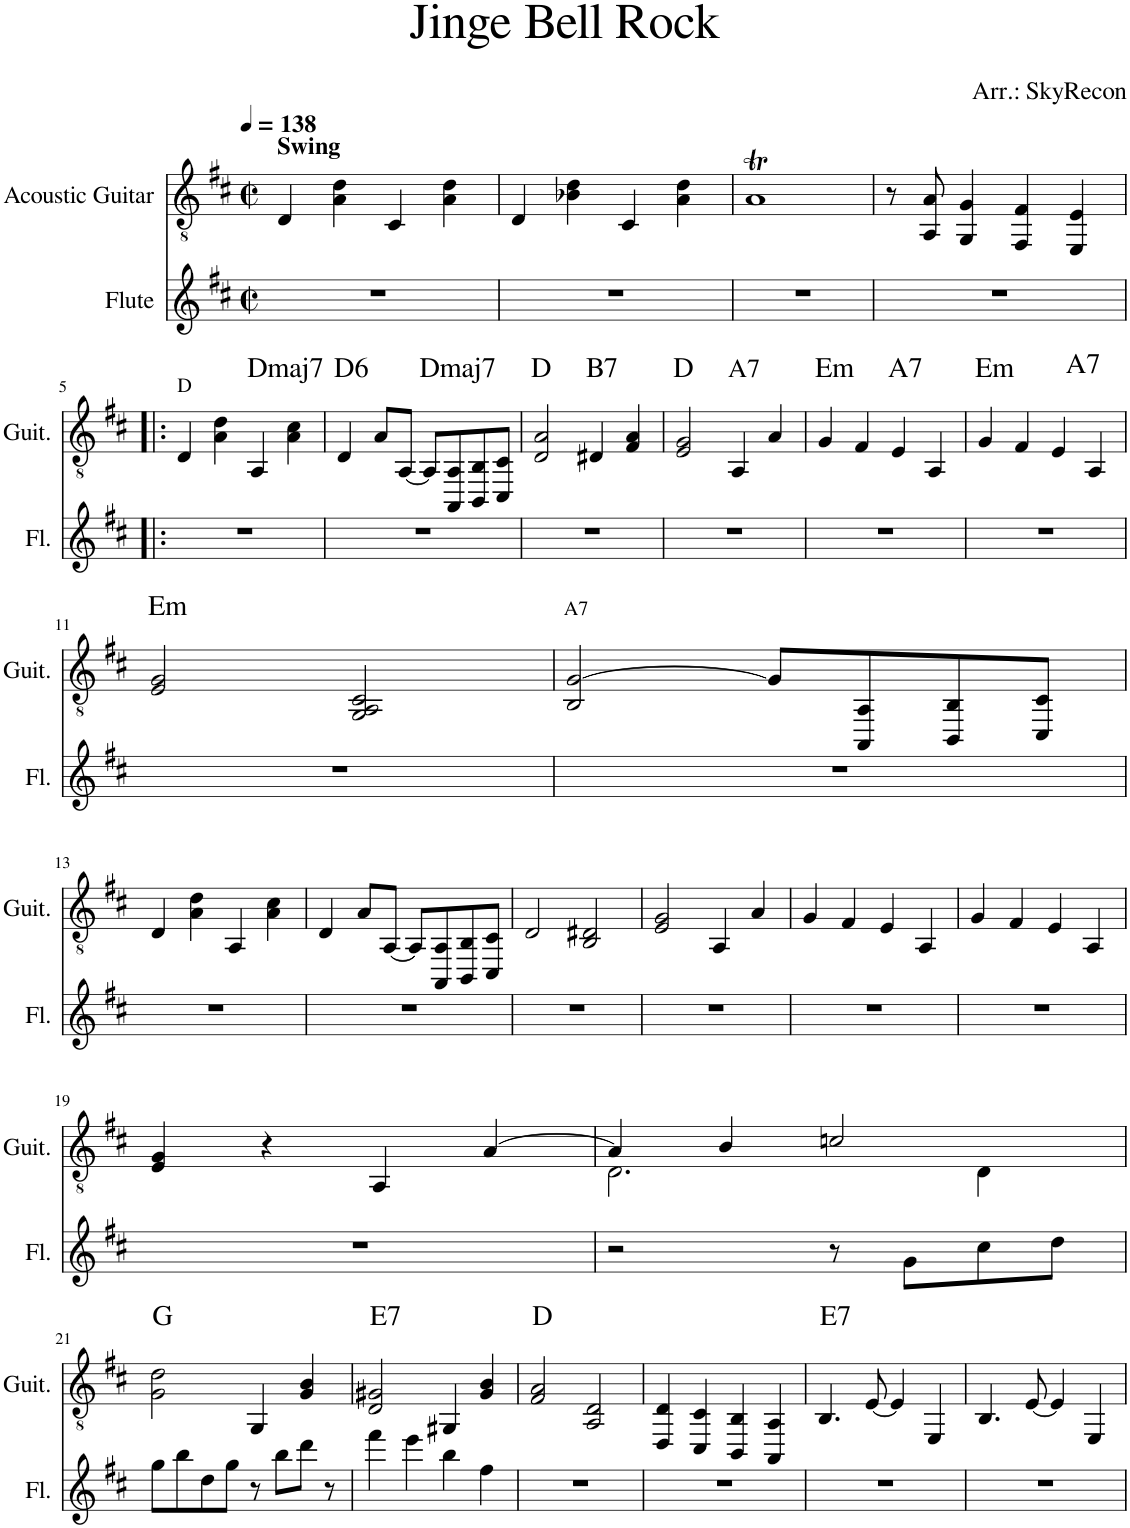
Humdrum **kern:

**kern	**kern	**kern	**kern	**text
*part3	*part2	*part1	*part1	*part1
*staff4	*staff3	*staff2	*staff1	*staff1
*I"Flute	*I"Acoustic Guitar	*I"Piano	*	*
*I'Fl.	*I'Guit.	*I'Pno.	*	*
*	*	*stria5	*stria5	*
*clefG2	*clefGv2	*clefF4	*clefG2	*
*k[f#c#]	*k[f#c#]	*k[f#c#]	*k[f#c#]	*
*M2/2	*M2/2	*M2/2	*M2/2	*
*met(c|)	*met(c|)	*met(c|)	*met(c|)	*
*MM138	*MM138	*MM138	*MM138	*
=1	=1	=1	=1	=1
!	!	!	!LO:TX:a:B:t=Swing	!
1r	4D/	4D	8dd\ 8ff#\L	.
.	.	.	8dd\ 8ff#\J	.
.	4A\ 4d\	4A 4d	4dd 4ff#	.
.	4C#/	4C#	8cc#\ 8ff#\L	.
.	.	.	8cc#\ 8ff#\J	.
.	4A\ 4d\	4A 4d	4cc# 4ff#	.
=2	=2	=2	=2	=2
*	*	*	*^	*
1r	4D/	4D	8ff#\L	4b	.
.	.	.	8aa\	.	.
.	4B-X\ 4d\	4B-X 4d	8dd\	4b-X	.
.	.	.	8ee\J	.	.
.	.	.	(8qgg	.	.
.	4C#/	4C#	8ff#\L)	4a	.
.	.	.	8ee\	.	.
.	4A\ 4d\	4A 4d	8dd\	4g	.
.	.	.	8bn\J	.	.
*	*	*	*v	*v	*
=3	=3	=3	=3	=3
1r	1AT	1AT	4a	.
.	.	.	4gg#X 4aa	.
.	.	.	4a	.
.	.	.	4gg# 4aa	.
=4	=4	=4	=4	=4
1r	8r	8r	4a	.
.	8AA/ 8A/	8AA 8A	.	.
.	4GG/ 4G/	4GG 4G	4r	.
.	4FF#/ 4F#/	4FF# 4F#	2r	.
.	4EE/ 4E/	4EE 4E	.	.
!!LO:LB:g=z
=5!|:	=5!|:	=5!|:	=5!|:	=5!|:
!	!	!	!LO:TX:a:t=D	!
1r	4D/	4D	8f#/ 8a/ 8dd/L	Jin-
.	.	.	8f#/ 8a/ 8dd/J	-gle
.	4A\ 4d\	4A 4d	4f# 4a 4dd	bell,
!	!	!	!LO:TX:a:t=Dmaj7	!
.	4AA/	4AA	8f#/ 8a/ 8cc#/L	jing-
.	.	.	8f#/ 8a/ 8cc#/J	-le
.	4A\ 4c#\	4A 4c#	4f# 4a 4cc#	bell,
=6	=6	=6	=6	=6
!	!	!	!LO:TX:a:t=D6	!
1r	4D/	4D	8d/ 8f#/ 8b/L	jin-
.	.	.	8d/ 8f#/ 8cc#/	-gle
.	8A/L	8A\L	8d/ 8f#/ 8b/	bell
.	[8AA/J	[8AA\J	[8A/ [8d/ [8f#/J	rock.
!	!	!	!LO:TX:a:t=Dmaj7	!
.	8AA/L]	8AA/L]	2A] 2d] 2f#]	.
.	8AAA/ 8AA/	8AAA/ 8AA/	.	.
.	8BBB/ 8BB/	8BBB/ 8BB/	.	.
.	8CC#/ 8C#/J	8CC#/ 8C#/J	.	.
=7	=7	=7	=7	=7
*	*	*	*^	*
!	!	!	!LO:TX:a:t=D	!	!
1r	2D/ 2A/	2D 2A	8d/ 8f#/ 8b/L	2ryy	Jin-
.	.	.	8d/ 8f#/ 8cc#/J	.	-gle
.	.	.	4d 4f# 4b	.	bell
!	!	!	!LO:TX:a:t=B7	!	!
.	4D#X/	4D#X	4f#	2cn 2f#	swing
.	4F#/ 4A/	4F# 4A	4a	.	and
=8	=8	=8	=8	=8	=8
!	!	!	!LO:TX:a:t=D	!	!
1r	2E/ 2G/	2E 2G	8b\L	2e 2g	jin-
.	.	.	8cc#\J	.	-gle
.	.	.	4b	.	bells
!	!	!	!LO:TX:a:t=A7	!	!
.	4AA/	4AA	2c# 2g	2ryy	ring.
.	4A/	4A	.	.	.
*	*	*	*v	*v	*
=9	=9	=9	=9	=9
!	!	!	!LO:TX:a:t=Em	!
1r	4G/	4G	8B 8d 8e	Snow-
.	.	.	4B 4d 4f#	-in'
.	4F#/	4F#	.	.
.	.	.	8B 8d 8g	and
!	!	!	!LO:TX:a:t=A7	!
.	4E/	4E	8c# 8g 8a	blow-
.	.	.	4c# 4g 4b	-in'
.	4AA/	4AA	.	.
.	.	.	8c# 8g 8a	up
=10	=10	=10	=10	=10
!	!	!	!LO:TX:a:t=Em	!
1r	4G/	4G	8B/ 8d/ 8e/L	bush-
.	.	.	8B/ 8d/ 8f#/J	-els
.	4F#/	4F#	4B 4d 4g	of
!	!	!	!LO:TX:a:t=A7	!
.	4E/	4E	2c# 2g 2a	fun;
.	4AA/	4AA	.	.
!!LO:LB:g=z
=11	=11	=11	=11	=11
*	*	*	*^	*
!	!	!	!LO:TX:a:t=Em	!	!
1r	2E/ 2G/	2E 2G	4r	2ryy	.
.	.	.	8d/ 8g/ 8b/L	.	now
.	.	.	8d/ 8g/ 8a#X/J	.	the
.	2GG/ 2AA/ 2C#/	2GG 2AA 2C#	8b/L	2c# 2g	jin-
.	.	.	8a#/J	.	-gle
.	.	.	4b	.	hop
*	*	*	*v	*v	*
=12	=12	=12	=12	=12
!	!	!	!LO:TX:a:t=A7	!
1r	2BB/ [2G/	2BB [2G	4c# 4e#X 4b	has
.	.	.	8B/ 8c#/ 8e#/L	be-
.	.	.	[8B/ [8c#/ [8e#/J	-gun.
.	8G/L]	8G\L]	2B] 2c#] 2e#]	.
.	8AAA/ 8AA/	8AAA\ 8AA\	.	.
.	8BBB/ 8BB/	8BBB\ 8BB\	.	.
.	8CC#/ 8C#/J	8CC#\ 8C#\J	.	.
!!LO:LB:g=z
=13	=13	=13	=13	=13
1r	4D/	4D	8f#/ 8a/ 8dd/L	Jin-
.	.	.	8f#/ 8a/ 8dd/J	-gle
.	4A\ 4d\	4A 4d	4f# 4a 4dd	bell,
.	4AA/	4AA	8f#/ 8a/ 8cc#/L	jin-
.	.	.	8f#/ 8a/ 8cc#/J	-gle
.	4A\ 4c#\	4A 4c#	4f# 4a 4cc#	bell,
=14	=14	=14	=14	=14
1r	4D/	4D	8d/ 8f#/ 8b/L	jin-
.	.	.	8d/ 8f#/ 8cc#/	-gle
.	8A/L	8A\L	8d/ 8f#/ 8b/	bell
.	[8AA/J	[8AA\J	[8A/ [8d/ [8f#/J	rock.
.	8AA/L]	8AA/L]	2A] 2d] 2f#]	.
.	8AAA/ 8AA/	8AAA/ 8AA/	.	.
.	8BBB/ 8BB/	8BBB/ 8BB/	.	.
.	8CC#/ 8C#/J	8CC#/ 8C#/J	.	.
=15	=15	=15	=15	=15
*	*	*	*^	*
1r	2D/	2D	8d/ 8f#/ 8b/L	2ryy	jin-
.	.	.	8d/ 8f#/ 8cc#/J	.	-gle
.	.	.	4d 4f# 4b	.	bells
.	2BB/ 2D#X/	2BB 2D#X	4f#	2cn 2f#	chime
.	.	.	4a	.	in
=16	=16	=16	=16	=16	=16
1r	2E/ 2G/	2E 2G	8b\L	2e 2g	jin-
.	.	.	8cc#\J	.	-gle
.	.	.	4b	.	bell
.	4AA/	4AA	2c# 2g	2ryy	time,
.	4A/	4A	.	.	.
*	*	*	*v	*v	*
=17	=17	=17	=17	=17
1r	4G/	4G	8B 8d 8e	danc-
.	.	.	4B 4d 4f#	-in'
.	4F#/	4F#	.	.
.	.	.	8B 8d 8g	and
.	4E/	4E	8c# 8g 8a	pranc-
.	.	.	4c# 4g 4b	-in'
.	4AA/	4AA	.	.
.	.	.	8c# 8g 8a	in
=18	=18	=18	=18	=18
1r	4G/	4G	8B/ 8d/ 8e/L	Jin-
.	.	.	8B/ 8d/ 8f#/J	-gle
.	4F#/	4F#	4B 4d 4g	bell
.	4E/	4E	2c# 2g 2a	Square
.	4AA/	4AA	.	.
!!LO:LB:g=z
=19	=19	=19	=19	=19
1r	4E/ 4G/	4E 4G	4r	.
.	4r	4r	8d/ 8g#X/ 8b/L	in
.	.	.	8d/ 8g#/ 8b/J	the
.	4AA/	4AA	8e 8gn 8cc#	frost-
.	.	.	4c# 4g 4a	-y
.	[4A/	[4A	.	.
.	.	.	[>8d [8f# [8dd	air.
=20	=20	=20	=20	=20
*	*^	*^	*^	*
2r	4A/]	2.D\	4A]	2.D	2.dd]	4d] 4f#]	.
.	4B/	.	4B	.	.	4e 4g	.
8r	2cn/	.	2cn	.	.	4f# 4a	.
8g\L	.	.	.	.	.	.	.
8cc#\	.	4D\	.	4D	8dd\L	4f# 4a	What
8dd\J	.	.	.	.	8dd\J	.	a
*	*v	*v	*	*	*	*	*
*	*	*v	*v	*	*	*
!!LO:LB:g=z	!!
=21	=21	=21	=21	=21	=21
!	!	!	!LO:TX:a:t=G	!	!
8gg\L	2G\ 2d\	2G 2d	(8dd	4.g 4.b	bright
8bb\	.	.	4ee)	.	.
8dd\	.	.	.	.	.
8gg\J	.	.	[8dd	[8g [8b	time,
8r	4GG/	4GG	4dd]	4g] 4b]	.
8bb\L	.	.	.	.	.
8ddd\J	4G/ 4B/	4G 4B	8b\L	4g	it's
8r	.	.	8dd\J	.	the
=22	=22	=22	=22	=22	=22
!	!	!	!LO:TX:a:t=E7	!	!
4fff#\	2D/ 2G#X/	2D 2G#X	(8dd	4.fn 4.b	right
.	.	.	4ee)	.	.
4eee\	.	.	.	.	.
.	.	.	[8dd	[8f [8b	time
4bb\	4GG#X/	4GG#X	4.dd]	4.f] 4.b]	.
4ff#\	4G#/ 4B/	4G# 4B	.	.	.
.	.	.	8dd	8f 8b	to
=23	=23	=23	=23	=23	=23
!	!	!	!LO:TX:a:t=D	!	!
*	*	*	*v	*v	*
1r	2F#/ 2A/	2F# 2A	4f# 4a 4dd	rock
.	.	.	4f# 4cc#	the
.	2AA/ 2D/	2AA 2D	4d 4f# 4b	night
.	.	.	8d/ 8f#/ 8a/L	a-
.	.	.	[8d/ [8f#/J	-way.
=24	=24	=24	=24	=24
1r	4DD/ 4D/	4DD 4D	2.d] 2.f#]	.
.	4CC#/ 4C#/	4CC# 4C#	.	.
.	4BBB/ 4BB/	4BBB 4BB	.	.
.	4AAA/ 4AA/	4AAA 4AA	8f#/ 8a/ 8dd/L	Jin-
.	.	.	8f#/ 8a/ 8dd/J	-gle
=25	=25	=25	=25	=25
*	*	*	*^	*
!	!	!	!LO:TX:a:t=E7	!	!
1r	4.BB/	4.BB	(8dd	4.g#X 4.b	bell
.	.	.	4ee)	.	.
.	[8E/	[8E	[8dd	[8f# [>8g#	time
.	4E/]	4E]	4dd]	2f#] 2g#]	.
.	4EE/	4EE	8b\L	.	is
.	.	.	8dd\J	.	a
*	*	*	*v	*v	*
=26	=26	=26	=26	=26
1r	4.BB/	4.BB	4.g#X 4.b 4.ee	swell
.	[8E/	[8E	[8f# [8g# [8dd	time
.	4E/]	4E]	2f#] 2g#] 2dd]	.
.	4EE/	4EE	.	.
=	=	=	=	=
*-	*-	*-	*-	*-
